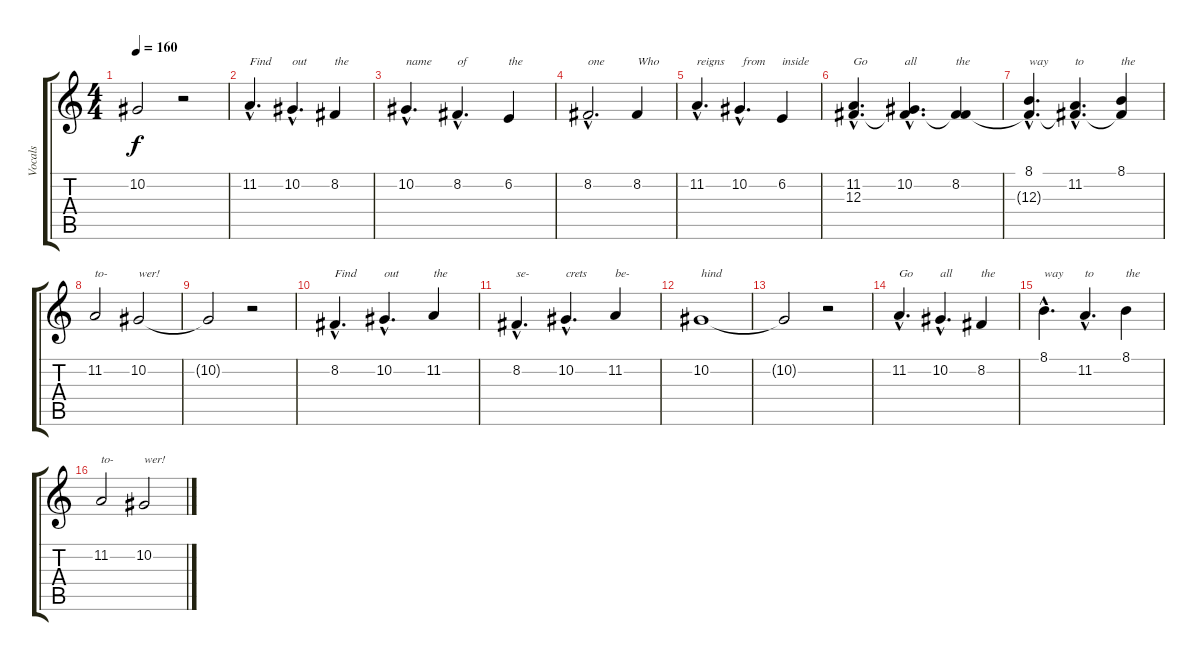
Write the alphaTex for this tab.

\track ("Vocals" "Vocals") {instrument choiraahs}
\staff {score tabs}
\tuning (Eb4 Bb3 Gb3 Db3 Ab2 Eb2) {hide}
\ts (4 4)
\tempo 160
\clef g2
\ks c
10.2{t}.2{dy f} r.2 |
11.2{hac}.4{d txt "Find"} 10.2{hac}.4{d txt "out"} 8.2.4{txt "the"} |
10.2{hac}.4{d txt "name"} 8.2{hac}.4{d txt "of"} 6.2.4{txt "the"} |
8.2{hac}.2{d txt "one"} 8.2.4{txt "Who"} |
11.2{hac}.4{d txt "reigns"} 10.2{hac}.4{d txt " from"} 6.2.4{txt "inside"} |
(11.2{hac} 12.3{hac}).4{d txt "Go"} (10.2{hac} 12.3{hac t}).4{d txt "all"} (8.2 12.3{t}).4{txt "the"} |
(8.1{hac} 12.3{hac t}).4{d txt "way"} (11.2{hac} 12.3{hac t}).4{d txt "to"} (8.1 12.3{t}).4{txt "the"} |
11.2.2{txt "to-"} 10.2.2{txt "wer!"} |
10.2{t}.2 r.2 |
8.2{hac}.4{d txt "Find"} 10.2{hac}.4{d txt "out"} 11.2.4{txt "the"} |
8.2{hac}.4{d txt "se-"} 10.2{hac}.4{d txt "crets"} 11.2.4{txt "be-"} |
10.2.1{txt "hind"} |
10.2{t}.2 r.2 |
11.2{hac}.4{d txt "Go"} 10.2{hac}.4{d txt "all"} 8.2.4{txt "the"} |
8.1{hac}.4{d txt "way"} 11.2{hac}.4{d txt "to"} 8.1.4{txt "the"} |
11.2.2{txt "to-"} 10.2.2{txt "wer!"}
